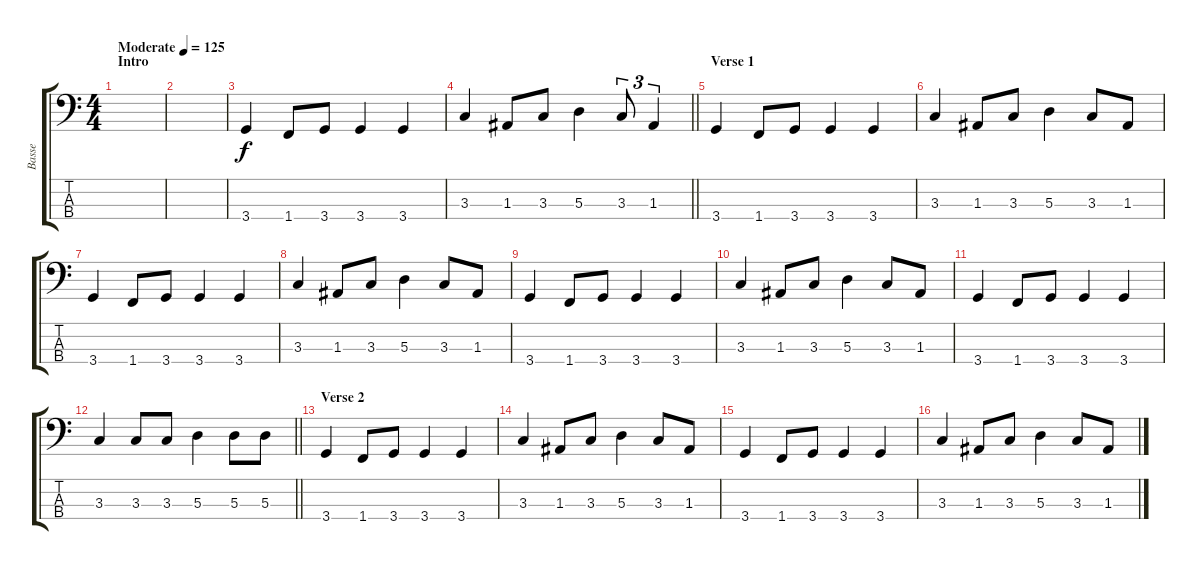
\track ("Basse" "Basse") {instrument electricbassfinger}
\staff {score tabs}
\tuning (G2 D2 A1 E1) {hide}
\ts (4 4)
\section ("" "Intro")
\tempo (125 "Moderate")
\clef f4
\ks c
|
|
3.4.4 1.4.8 3.4.8 3.4.4 3.4.4 |
\barLineRight lightlight
3.3.4 1.3.8 3.3.8 5.3.4 3.3.8{tu (3 2)} 1.3.4{tu (3 2)} |
\section ("" "Verse 1")
3.4.4 1.4.8 3.4.8 3.4.4 3.4.4 |
3.3.4 1.3.8 3.3.8 5.3.4 3.3.8 1.3.8 |
3.4.4 1.4.8 3.4.8 3.4.4 3.4.4 |
3.3.4 1.3.8 3.3.8 5.3.4 3.3.8 1.3.8 |
3.4.4 1.4.8 3.4.8 3.4.4 3.4.4 |
3.3.4 1.3.8 3.3.8 5.3.4 3.3.8 1.3.8 |
3.4.4 1.4.8 3.4.8 3.4.4 3.4.4 |
\barLineRight lightlight
3.3.4 3.3.8 3.3.8 5.3.4 5.3.8 5.3.8 |
\section ("" "Verse 2")
3.4.4 1.4.8 3.4.8 3.4.4 3.4.4 |
3.3.4 1.3.8 3.3.8 5.3.4 3.3.8 1.3.8 |
3.4.4 1.4.8 3.4.8 3.4.4 3.4.4 |
3.3.4 1.3.8 3.3.8 5.3.4 3.3.8 1.3.8
